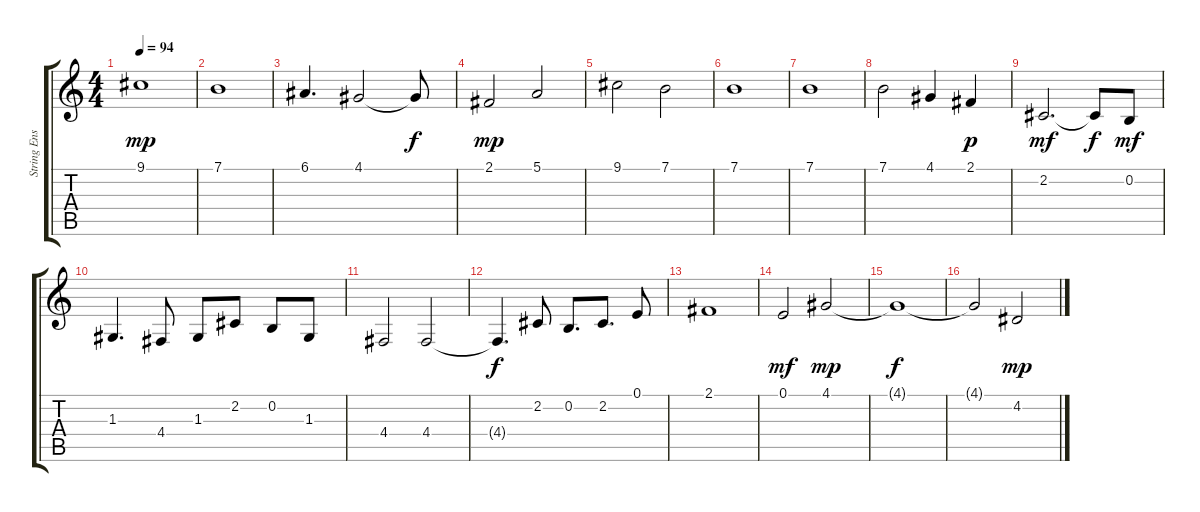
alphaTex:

\track ("String Ensemble II" "String Ens") {instrument stringensemble2}
\staff {score tabs}
\tuning (E4 B3 G3 D3 A2 E2) {hide}
\ts (4 4)
\tempo 94
\clef g2
\ks c
9.1.1{dy mp} |
7.1.1 |
6.1.4{d} 4.1.2 4.1{t}.8{dy f} |
2.1.2{dy mp} 5.1.2 |
9.1.2 7.1.2 |
7.1.1 |
7.1.1 |
7.1.2 4.1.4 2.1.4{dy p} |
2.2.2{d dy mf} 2.2{t}.8{dy f} 0.2.8{dy mf} |
1.3.4{d} 4.4.8 1.3.8 2.2.8 0.2.8 1.3.8 |
4.4.2 4.4.2 |
4.4{t}.4{d dy f} 2.2.8 0.2.8{d} 2.2.8{d} 0.1.8 |
2.1.1 |
0.1.2{dy mf} 4.1.2{dy mp} |
4.1{t}.1{dy f} |
4.1{t}.2 4.2.2{dy mp}
